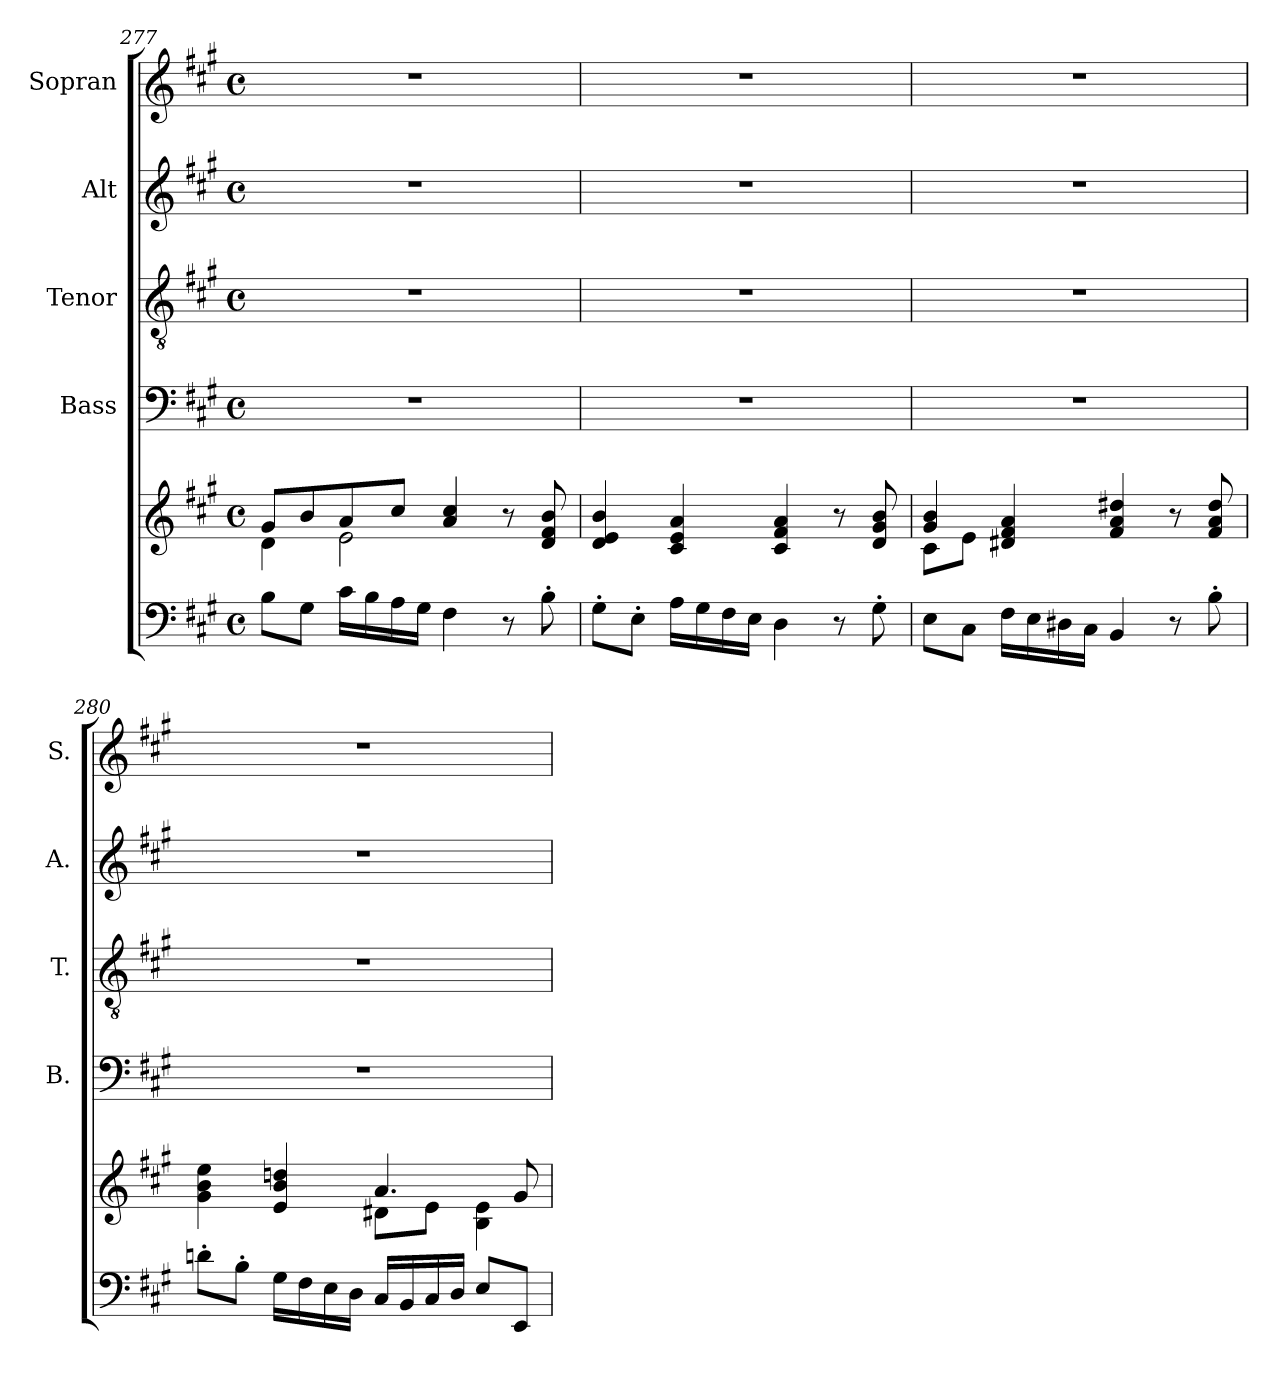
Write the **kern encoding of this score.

**kern	**kern	**kern	**kern	**kern	**kern
*part5	*part5	*part4	*part3	*part2	*part1
*staff6	*staff5	*staff4	*staff3	*staff2	*staff1
*	*	*I"Bass	*I"Tenor	*I"Alt	*I"Sopran
*	*	*I'B.	*I'T.	*I'A.	*I'S.
*clefF4	*clefG2	*clefF4	*clefGv2	*clefG2	*clefG2
*k[f#c#g#]	*k[f#c#g#]	*k[f#c#g#]	*k[f#c#g#]	*k[f#c#g#]	*k[f#c#g#]
*A:	*A:	*A:	*A:	*A:	*A:
*M4/4	*M4/4	*M4/4	*M4/4	*M4/4	*M4/4
*met(c)	*met(c)	*met(c)	*met(c)	*met(c)	*met(c)
=277	=277	=277	=277	=277	=277
*	*^	*	*	*	*
8B\L	8g#/L	4d\	1r	1r	1r	1r
8G#\J	8b/	.	.	.	.	.
16c#\LL	8a/	2e\	.	.	.	.
16B\	.	.	.	.	.	.
16A\	8cc#/J	.	.	.	.	.
16G#\JJ	.	.	.	.	.	.
4F#\	4a/ 4cc#/	.	.	.	.	.
8r	8r	4ryy	.	.	.	.
8B'>\	8d/ 8f#/ 8b/	.	.	.	.	.
*	*v	*v	*	*	*	*
!!LO:LB:g=z
=278	=278	=278	=278	=278	=278
8G#'>\L	4d/ 4e/ 4b/	1r	1r	1r	1r
8E'>\J	.	.	.	.	.
16A\LL	4c#/ 4e/ 4a/	.	.	.	.
16G#\	.	.	.	.	.
16F#\	.	.	.	.	.
16E\JJ	.	.	.	.	.
4D\	4c#/ 4f#/ 4a/	.	.	.	.
8r	8r	.	.	.	.
8G#'>\	8d/ 8g#/ 8b/	.	.	.	.
=279	=279	=279	=279	=279	=279
*	*^	*	*	*	*
8E\L	4g#/ 4b/	8c#\L	1r	1r	1r	1r
8C#\J	.	8e\J	.	.	.	.
16F#\LL	4d#X/ 4f#/ 4a/	2.ryy	.	.	.	.
16E\	.	.	.	.	.	.
16D#X\	.	.	.	.	.	.
16C#\JJ	.	.	.	.	.	.
4BB/	4f#/ 4a/ 4dd#X/	.	.	.	.	.
8r	8r	.	.	.	.	.
8B'>\	8f#/ 8a/ 8dd#/	.	.	.	.	.
=280	=280	=280	=280	=280	=280	=280
8dn'>\L	4g#\ 4b\ 4ee\	2ryy	1r	1r	1r	1r
8B'>\J	.	.	.	.	.	.
16G#\LL	4e/ 4b/ 4ddn/	.	.	.	.	.
16F#\	.	.	.	.	.	.
16E\	.	.	.	.	.	.
16D\JJ	.	.	.	.	.	.
16C#/LL	4.a/	8d#X\L	.	.	.	.
16BB/	.	.	.	.	.	.
16C#/	.	8e\J	.	.	.	.
16D/JJ	.	.	.	.	.	.
8E/L	.	4B\ 4e\	.	.	.	.
8EE/J	8g#/	.	.	.	.	.
*	*v	*v	*	*	*	*
=	=	=	=	=	=
*-	*-	*-	*-	*-	*-
